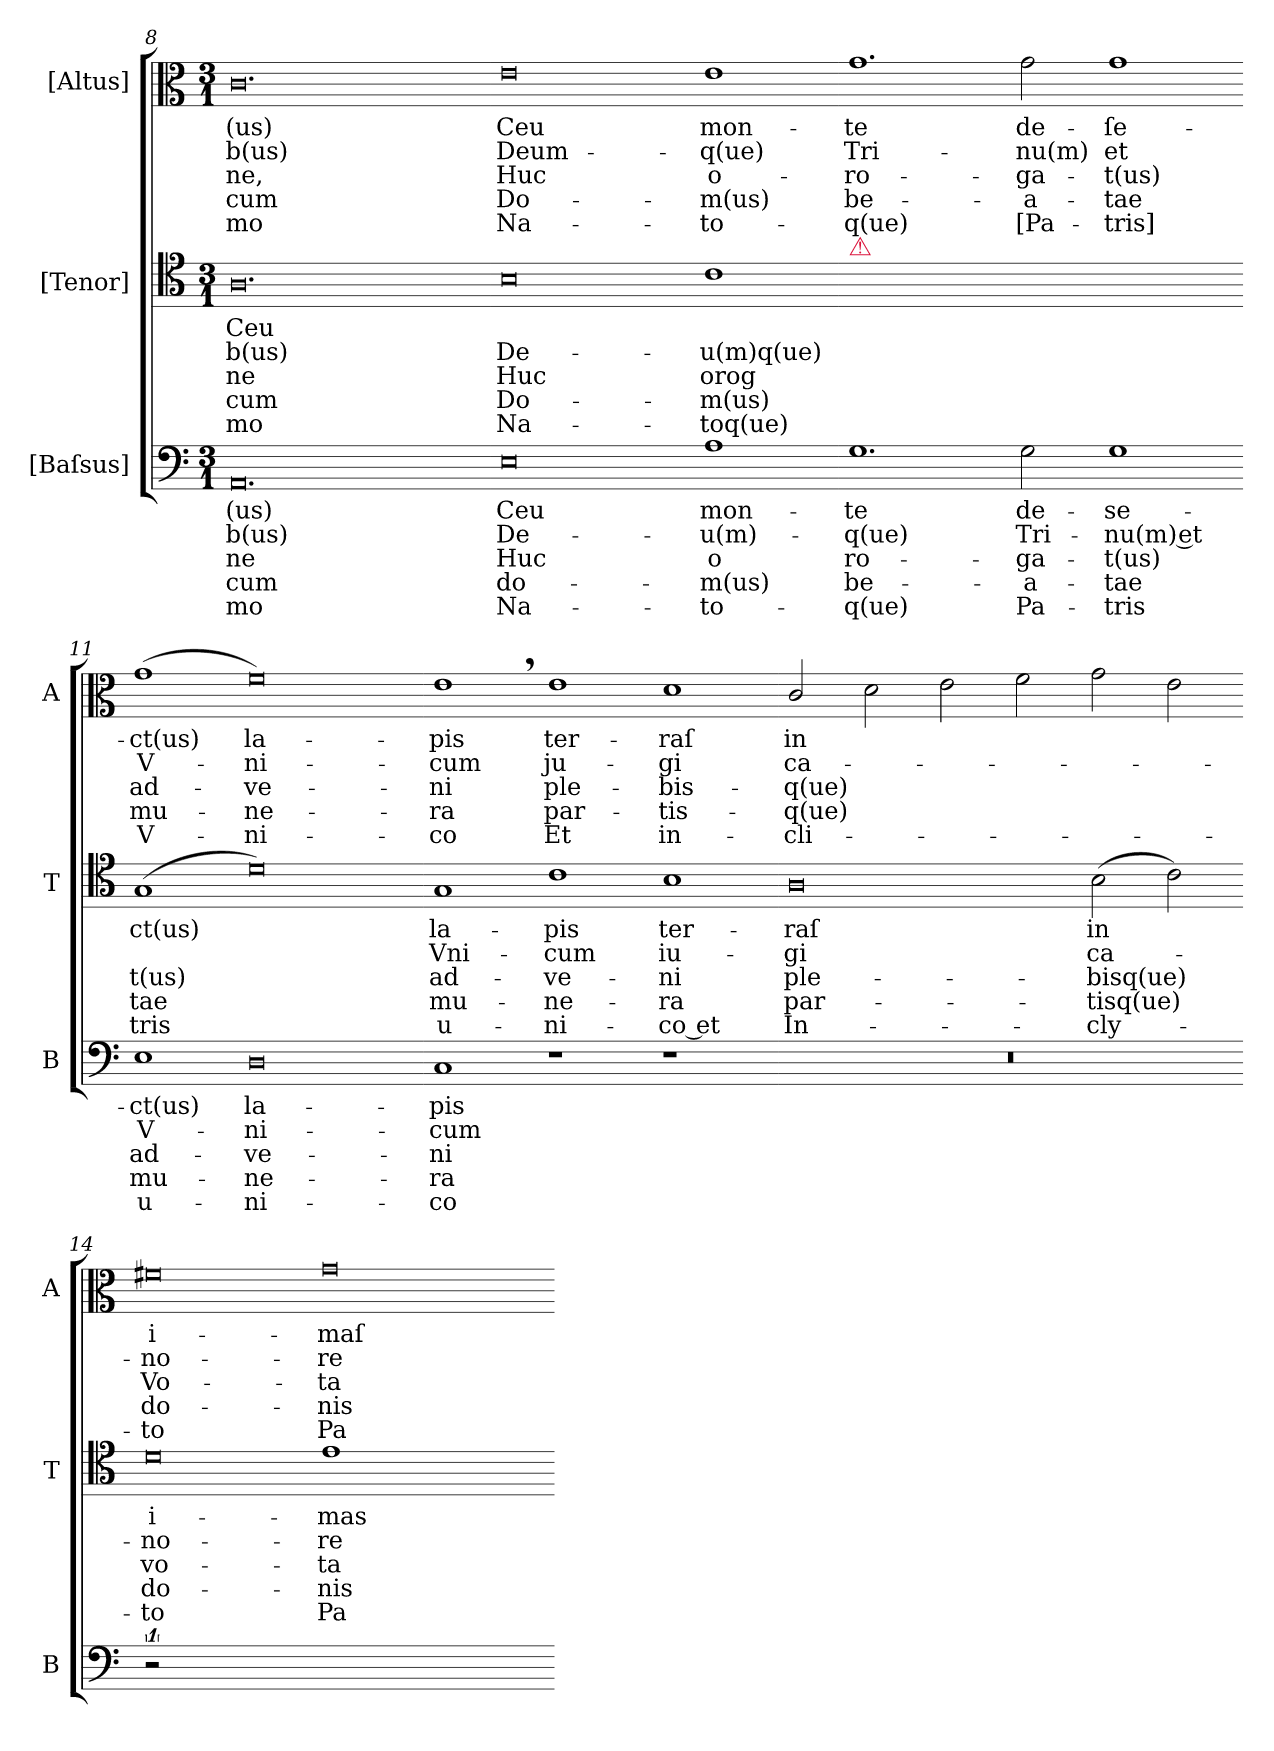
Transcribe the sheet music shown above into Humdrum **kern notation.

**kern	**text	**text	**text	**text	**text	**kern	**text	**text	**text	**text	**text	**kern	**text	**text	**text	**text	**text
*part3	*part3	*part3	*part3	*part3	*part3	*part2	*part2	*part2	*part2	*part2	*part2	*part1	*part1	*part1	*part1	*part1	*part1
*staff3	*staff3	*staff3	*staff3	*staff3	*staff3	*staff2	*staff2	*staff2	*staff2	*staff2	*staff2	*staff1	*staff1	*staff1	*staff1	*staff1	*staff1
*I"[Baſsus]	*	*	*	*	*	*I"[Tenor]	*	*	*	*	*	*I"[Altus]	*	*	*	*	*
*I'B	*	*	*	*	*	*I'T	*	*	*	*	*	*I'A	*	*	*	*	*
*clefF4	*	*	*	*	*	*clefC4	*	*	*	*	*	*clefC3	*	*	*	*	*
*k[]	*	*	*	*	*	*k[]	*	*	*	*	*	*k[]	*	*	*	*	*
*M3/1	*	*	*	*	*	*M3/1	*	*	*	*	*	*M3/1	*	*	*	*	*
=8	=8	=8	=8	=8	=8	=8	=8	=8	=8	=8	=8	=8	=8	=8	=8	=8	=8
0.AA	-(us)	-b(us)	-ne	-cum	-mo	0.A	Ceu	-b(us)	-ne	-cum	-mo	0.c	-(us)	-b(us)	-ne,	-cum	-mo
=9-	=9-	=9-	=9-	=9-	=9-	=9-	=9-	=9-	=9-	=9-	=9-	=9-	=9-	=9-	=9-	=9-	=9-
0E	Ceu	De-	Huc	do-	Na-	0B	.	De-	Huc	Do-	Na-	0e	Ceu	Deum-	Huc	Do-	Na-
1A	mon-	-u(m)-	o	-m(us)	-to-	1c	.	-u(m)q(ue)	orog	-m(us)	-toq(ue)	1e	mon-	-q(ue)	o-	-m(us)	-to-
=10-	=10-	=10-	=10-	=10-	=10-	=10-	=10-	=10-	=10-	=10-	=10-	=10-	=10-	=10-	=10-	=10-	=10-
!	!	!	!	!	!	!LO:TX:a:color=crimson:t=⚠	!	!	!	!	!	!	!	!	!	!	!
1.G	-te	-q(ue)	ro-	be-	-q(ue)	1%3ryy	.	.	.	.	.	1.g	-te	Tri-	-ro-	be-	-q(ue)
2G\	de-	Tri-	-ga-	-a-	Pa-	.	.	.	.	.	.	2g\	de-	-nu(m)	-ga-	-a-	[Pa-
1G	-se-	-nu(m) et	-t(us)	-tae	-tris	.	.	.	.	.	.	1g	-ſe-	et	-t(us)	-tae	-tris]
=11-	=11-	=11-	=11-	=11-	=11-	=11-	=11-	=11-	=11-	=11-	=11-	=11-	=11-	=11-	=11-	=11-	=11-
1E	-ct(us)	V-	ad-	mu-	u-	(>1G	ct(us)	.	t(us)	tae	tris	(1g	-ct(us)	V-	ad-	mu-	V-
0D	la-	-ni-	-ve-	-ne-	-ni-	0d)	.	.	.	.	.	0f)	la-	-ni-	-ve-	-ne-	-ni-
=12-	=12-	=12-	=12-	=12-	=12-	=12-	=12-	=12-	=12-	=12-	=12-	=12-	=12-	=12-	=12-	=12-	=12-
1C	-pis	-cum	-ni	-ra	-co	1G	la-	Vni-	ad-	mu-	u-	1e,	-pis	-cum	-ni	-ra	-co
1r	.	.	.	.	.	1c	-pis	-cum	-ve-	-ne-	-ni-	1e	ter-	ju-	ple-	par-	Et
1r	.	.	.	.	.	1B	ter-	iu-	-ni	-ra	-co et	1d	-raſ	-gi	-bis-	-tis-	in-
=13-	=13-	=13-	=13-	=13-	=13-	=13-	=13-	=13-	=13-	=13-	=13-	=13-	=13-	=13-	=13-	=13-	=13-
1%3r	.	.	.	.	.	0A	-raſ	-gi	ple-	par-	In-	2c/	in	ca-	-q(ue)	-q(ue)	-cli-
.	.	.	.	.	.	.	.	.	.	.	.	2d\	.	.	.	.	.
.	.	.	.	.	.	.	.	.	.	.	.	2e\	.	.	.	.	.
.	.	.	.	.	.	.	.	.	.	.	.	2f\	.	.	.	.	.
.	.	.	.	.	.	(2B\	in	ca-	-bisq(ue)	-tisq(ue)	-cly-	2g\	.	.	.	.	.
.	.	.	.	.	.	2c\)	.	.	.	.	.	2e\	.	.	.	.	.
=14-	=14-	=14-	=14-	=14-	=14-	=14-	=14-	=14-	=14-	=14-	=14-	=14-	=14-	=14-	=14-	=14-	=14-
1%3r	.	.	.	.	.	0d	i-	-no-	vo-	do-	-to	0f#X	i-	-no-	Vo-	do-	-to
.	.	.	.	.	.	1e	-mas	-re	-ta	-nis	Pa-	0g	-maſ	-re	-ta	-nis	Pa-
1ryy	.	.	.	.	.	1ryy	.	.	.	.	.	.	.	.	.	.	.
=-	=-	=-	=-	=-	=-	=-	=-	=-	=-	=-	=-	=-	=-	=-	=-	=-	=-
*-	*-	*-	*-	*-	*-	*-	*-	*-	*-	*-	*-	*-	*-	*-	*-	*-	*-
